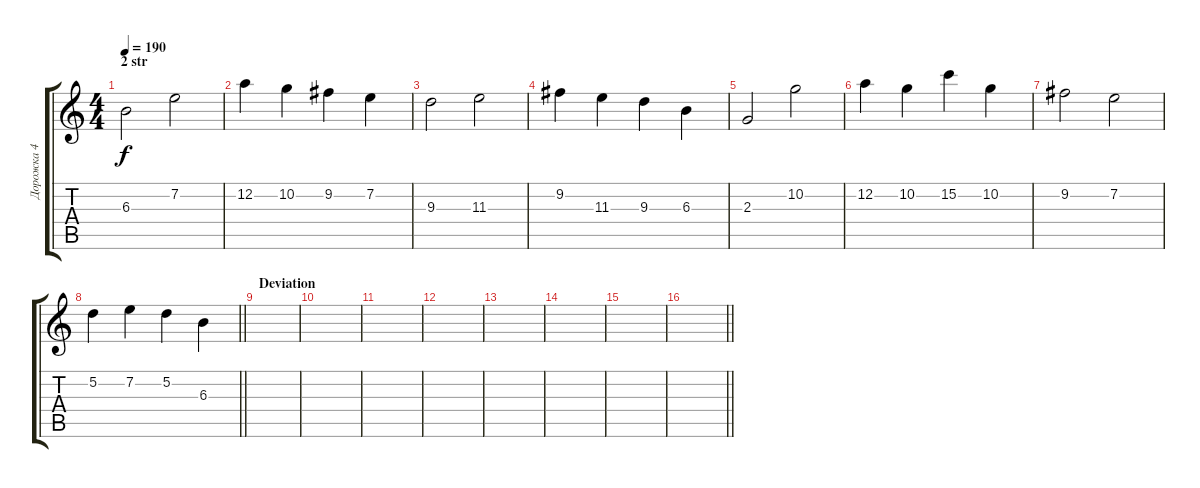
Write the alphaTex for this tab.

\track ("Дорожка 4" "Дорожка 4") {instrument distortionguitar}
\staff {score tabs}
\tuning (D4 A3 F3 C3 G2 C2) {hide}
\ts (4 4)
\section ("" "2 str")
\tempo 190
\clef g2
\ks c
6.3.2{dy f} 7.2.2 |
12.2.4 10.2.4 9.2.4 7.2.4 |
9.3.2 11.3.2 |
9.2.4 11.3.4 9.3.4 6.3.4 |
2.3.2 10.2.2 |
12.2.4 10.2.4 15.2.4 10.2.4 |
9.2.2 7.2.2 |
\barLineRight lightlight
5.2.4 7.2.4 5.2.4 6.3.4 |
\section ("" "Deviation")
|
|
|
|
|
|
|
\barLineRight lightlight
